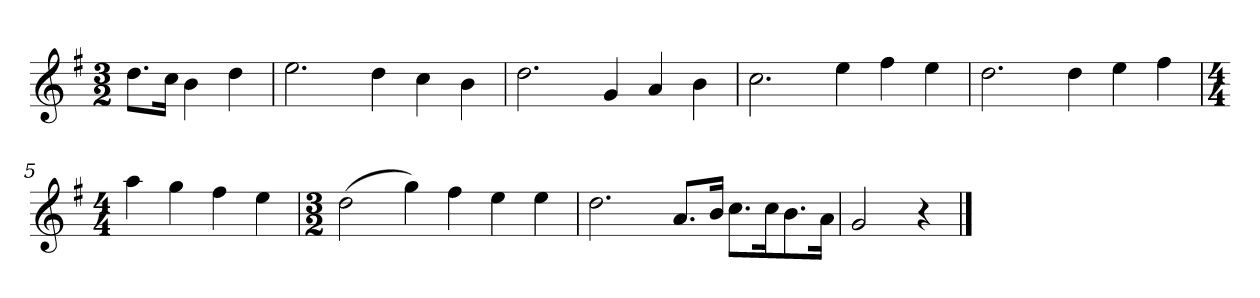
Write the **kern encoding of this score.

**kern
*part1
*staff1
*k[f#]
*M3/2
*MM120
=
8.ddL
16ccJk
4b
4dd
=1
2.ee
4dd
4cc
4b
=2
2.dd
4g
4a
4b
=3
2.cc
4ee
4ff#
4ee
=4
2.dd
4dd
4ee
4ff#
=5
*M4/4
4aa
4gg
4ff#
4ee
=6
*M3/2
(2dd
4gg)
4ff#
4ee
4ee
=7
2.dd
8.aL
16bJk
8.ccL
16ccK
8.b
16aJk
=8
2g
4r
==
*-
